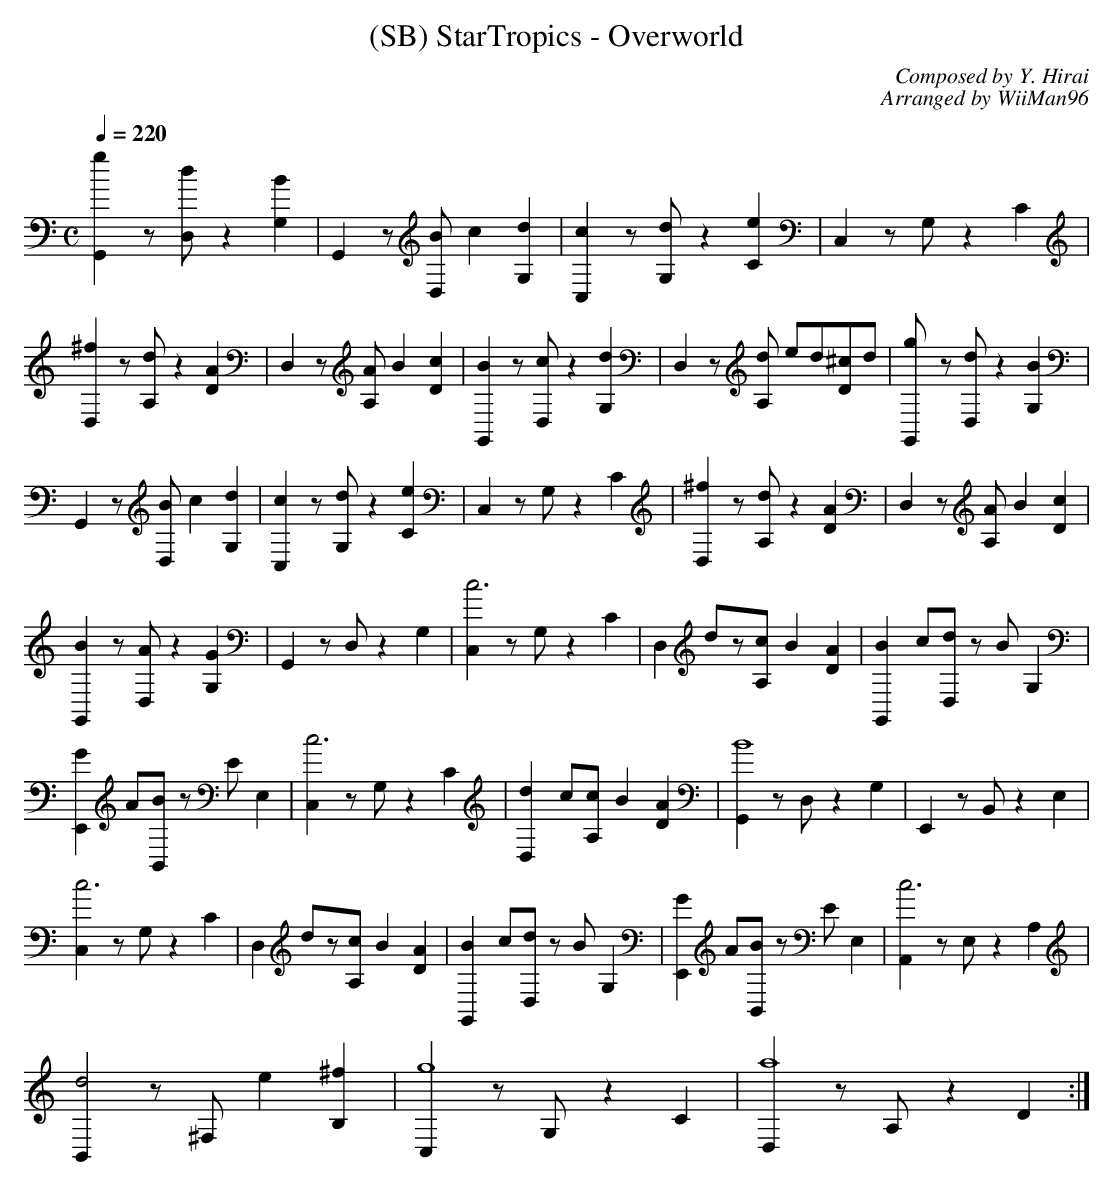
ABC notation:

X:1
T:(SB) StarTropics - Overworld
C:Composed by Y. Hirai
C:Arranged by WiiMan96
M:C
Q:1/4=220
L:1/8
K:C
[G,,2g2] z       [D,d] z2 [G,2B2]  | G,,2    z       [D,B] c2     [G,2d2] | [C,2c2]  z      [G,d] z2     [C2e2]   | C,2      z G, z2 C2        |
[D,2^f2] z       [A,d] z2 [D2A2]   | D,2     z       [A,A] B2     [D2c2]  | [G,,2B2] z      [D,c] z2     [G,2d2]  | D,2      z [A,d] ed[^cD2]d | [G,,2g]  z [D,d] z2 [G,2B2] |
G,,2     z       [D,B] c2 [G,2d2]  | [C,2c2] z       [G,d] z2     [C2e2]  | C,2      z      G,    z2     C2       | [D,2^f2] z [A,d] z2 [D2A2] | D,2      z [A,A] B2 [D2c2]  |
[G,,2B2] z       [D,A] z2 [G,2G2]  | G,,2    z       D,    z2     G,2     | [C,2c6]  z      G,    z2     C2       | D,2      dz[A,c] B2 [D2A2] | [G,,2B2] c[D,d] z B [G,2]   |
[E,,2G2] A[B,,B] z     E  E,2      | [C,2c6] z       G,    z2     C2      | [D,2d2]  c[A,c] B2    [D2A2]          | [G,,2B8] z D, z2 G,2       | E,,2     z B,, z2 E,2       |
[C,2c6]  z       G,    z2 C2       | D,2     dz[A,c] B2    [D2A2]         | [G,,2B2] c[D,d] z     B      G,2      | [E,,2G2] A[B,,B] z E E,2   | [A,,2c6] z E, z2 A,2        |
[B,,2d4] z       ^F,   e2 [B,2^f2] | [C,2g8] z       G,    z2     C2      | [D,2a8]  z      A,    z2     D2      :|
